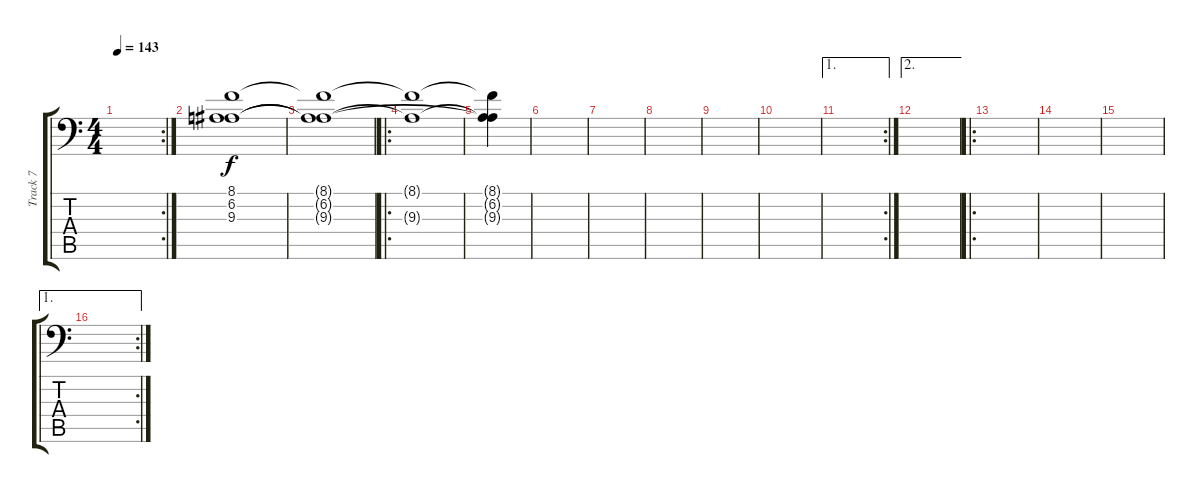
\track ("Track 7" "Track 7") {instrument seashore}
\staff {score tabs}
\tuning (A3 E3 C3 G2 D2 A1) {hide}
\rc 2
\ts (4 4)
\tempo 143
\clef f4
\ks c
|
(8.1 6.2 9.3).1 |
(8.1{t} 6.2{t} 9.3{t}).1 |
\ro
(8.1{t} 9.3{t}).1 |
(8.1{t} 6.2{t} 9.3{t}).4 |
|
|
|
|
|
\ae 1
\rc 2
|
\ae 2
|
\ro
|
|
|
\ae 1
\rc 2
